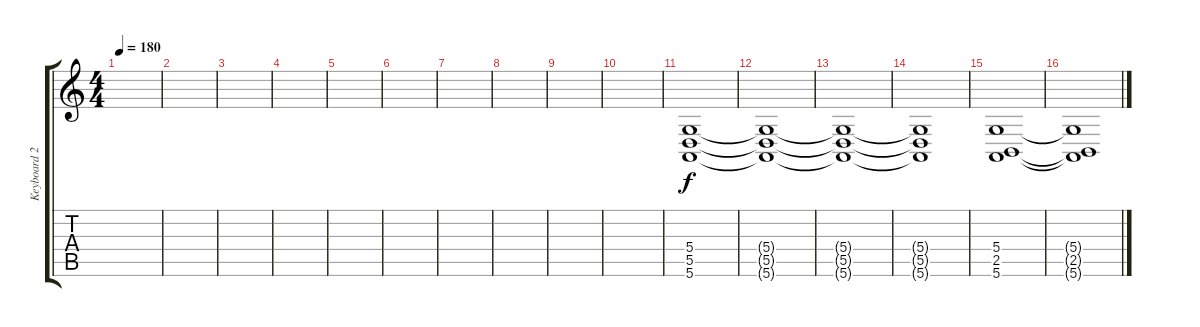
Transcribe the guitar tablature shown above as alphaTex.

\track ("Keyboard 2" "Keyboard 2") {instrument choiraahs}
\staff {score tabs}
\tuning (E4 B3 G3 D3 A2 E2) {hide}
\ts (4 4)
\tempo 180
\clef g2
\ks c
|
|
|
|
|
|
|
|
|
|
(5.4 5.5 5.6).1 |
(5.4{t} 5.5{t} 5.6{t}).1 |
(5.4{t} 5.5{t} 5.6{t}).1 |
(5.4{t} 5.5{t} 5.6{t}).1 |
(5.4 2.5 5.6).1 |
(5.4{t} 2.5{t} 5.6{t}).1
